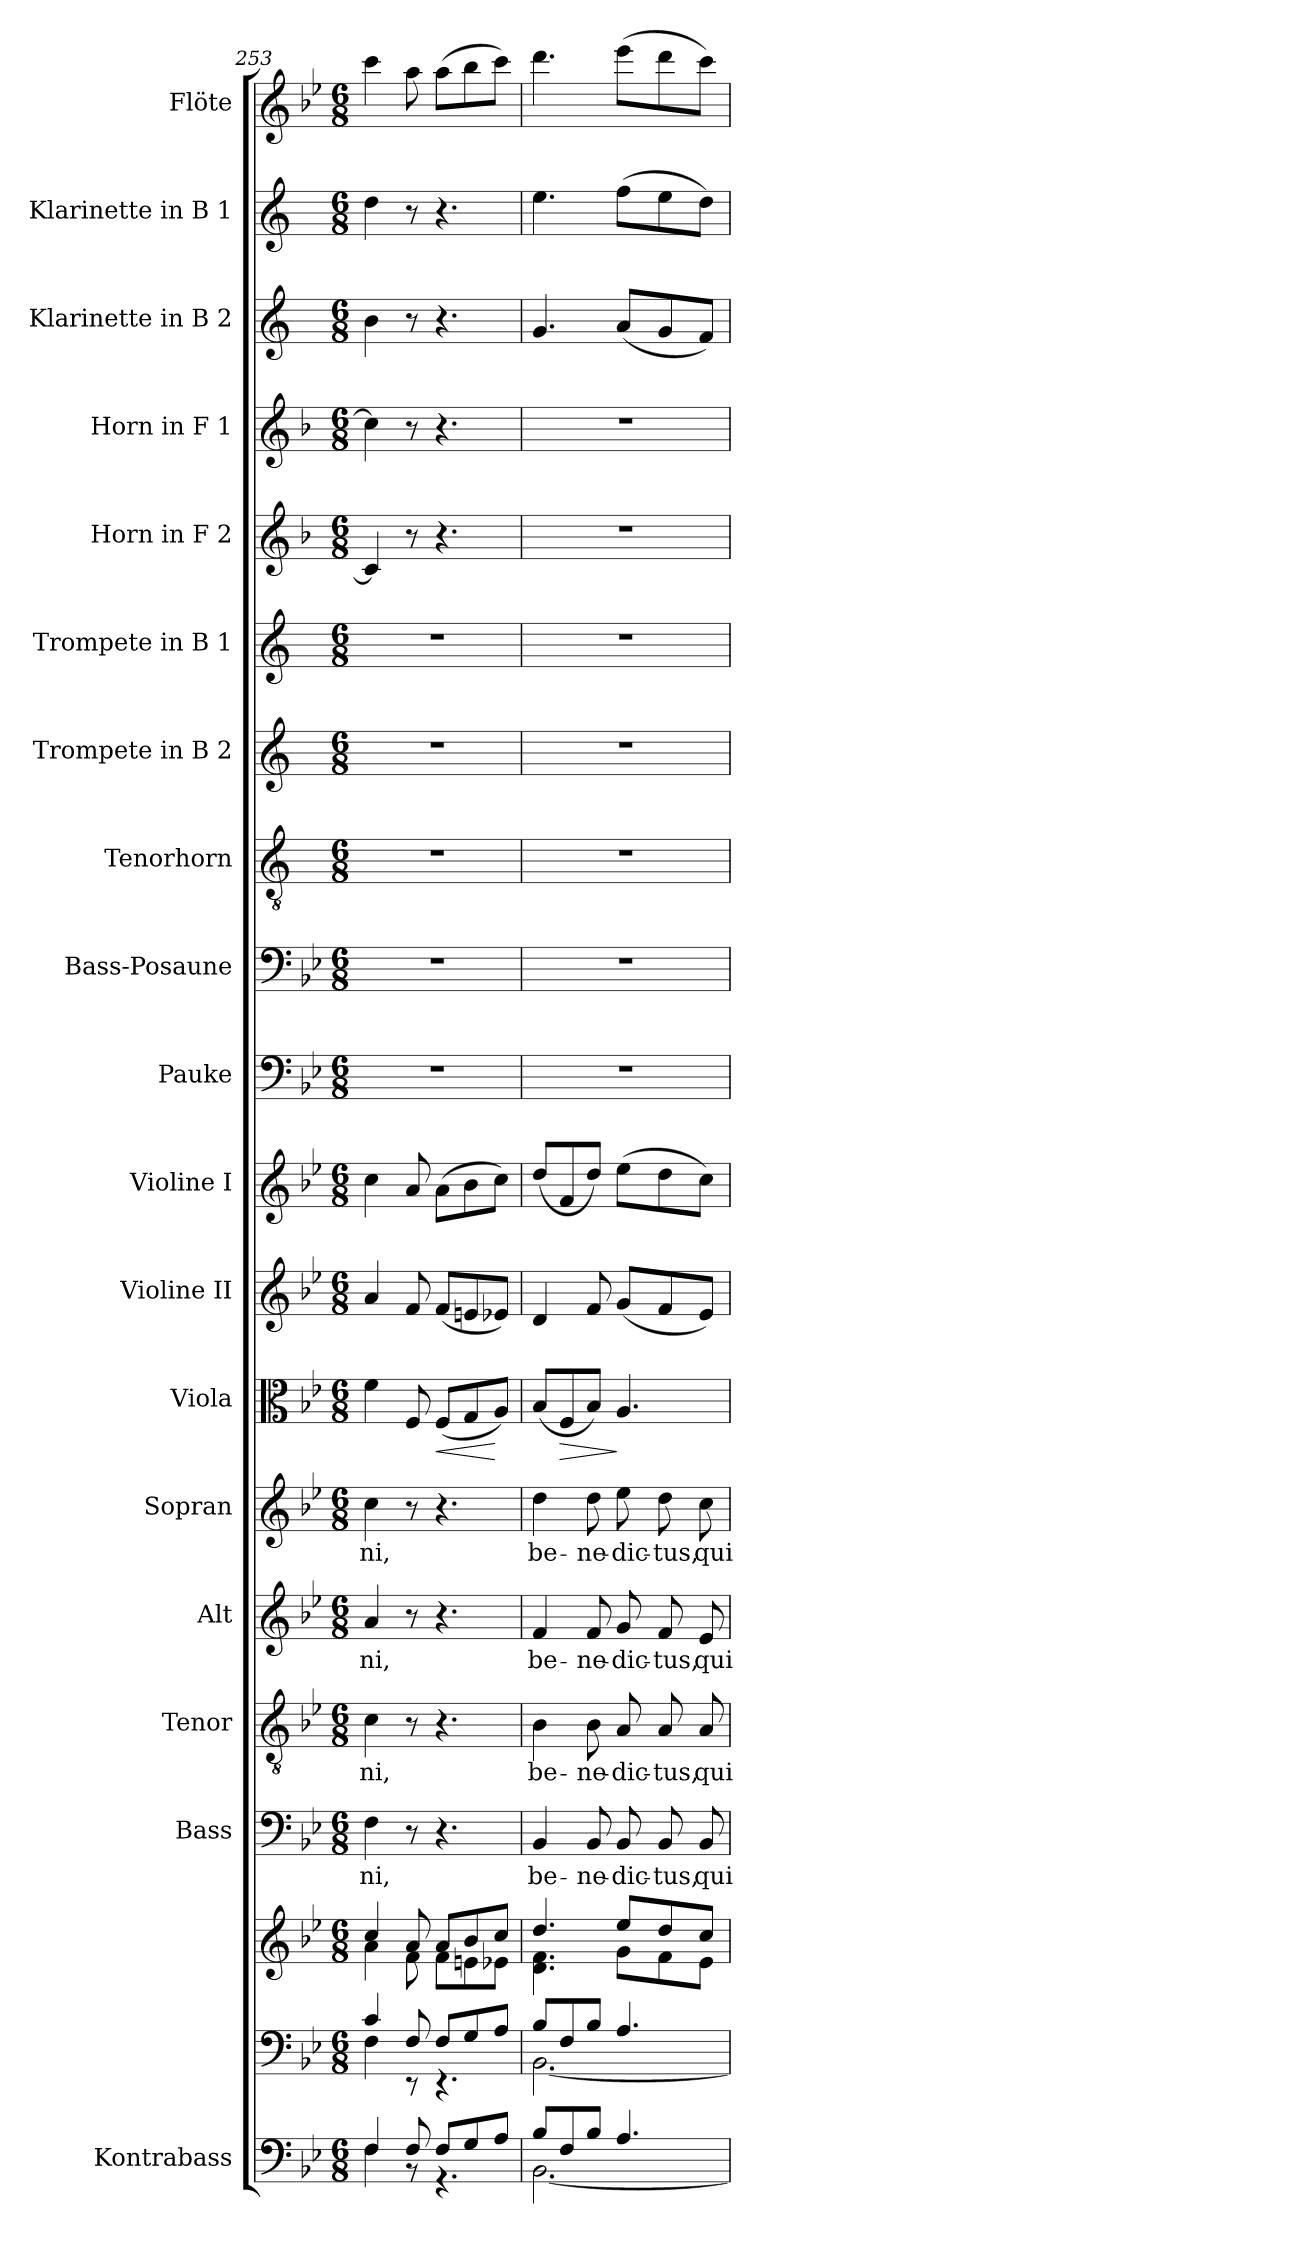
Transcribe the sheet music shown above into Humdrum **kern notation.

**kern	**kern	**kern	**kern	**text	**kern	**text	**kern	**text	**kern	**text	**kern	**dynam	**kern	**kern	**kern	**kern	**kern	**kern	**kern	**kern	**kern	**kern	**kern	**kern
*part19	*part18	*part18	*part17	*part17	*part16	*part16	*part15	*part15	*part14	*part14	*part13	*part13	*part12	*part11	*part10	*part9	*part8	*part7	*part6	*part5	*part4	*part3	*part2	*part1
*staff20	*staff19	*staff18	*staff17	*staff17	*staff16	*staff16	*staff15	*staff15	*staff14	*staff14	*staff13	*staff13	*staff12	*staff11	*staff10	*staff9	*staff8	*staff7	*staff6	*staff5	*staff4	*staff3	*staff2	*staff1
*I"Kontrabass	*	*	*I"Bass	*	*I"Tenor	*	*I"Alt	*	*I"Sopran	*	*I"Viola	*	*I"Violine II	*I"Violine I	*I"Pauke	*I"Bass-Posaune	*I"Tenorhorn	*I"Trompete in B 2	*I"Trompete in B 1	*I"Horn in F 2	*I"Horn in F 1	*I"Klarinette in B 2	*I"Klarinette in B 1	*I"Flöte
*I'Kb.	*	*	*I'B	*	*I'T	*	*I'A	*	*I'S	*	*I'Vla.	*	*I'Vl. II	*I'Vl. I	*I'Pk.	*I'B. Pos.	*I'T	*	*	*I'Hrn. 2	*I'Hrn. 1	*	*	*I'Fl.
*clefF4	*clefF4	*clefG2	*clefF4	*	*clefGv2	*	*clefG2	*	*clefG2	*	*clefC3	*	*clefG2	*clefG2	*clefF4	*clefF4	*clefGv2	*clefG2	*clefG2	*clefG2	*clefG2	*clefG2	*clefG2	*clefG2
*ITrd7c12	*	*	*	*	*	*	*	*	*	*	*	*	*	*	*	*	*ITrd1c2	*ITrd1c2	*ITrd1c2	*ITrd4c7	*ITrd4c7	*ITrd1c2	*ITrd1c2	*
*k[b-e-]	*k[b-e-]	*k[b-e-]	*k[b-e-]	*	*k[b-e-]	*	*k[b-e-]	*	*k[b-e-]	*	*k[b-e-]	*	*k[b-e-]	*k[b-e-]	*k[b-e-]	*k[b-e-]	*k[b-e-]	*k[b-e-]	*k[b-e-]	*k[b-e-]	*k[b-e-]	*k[b-e-]	*k[b-e-]	*k[b-e-]
*B-:	*B-:	*B-:	*B-:	*	*B-:	*	*B-:	*	*B-:	*	*B-:	*	*B-:	*B-:	*B-:	*B-:	*B-:	*B-:	*B-:	*B-:	*B-:	*B-:	*B-:	*B-:
*M6/8	*M6/8	*M6/8	*M6/8	*	*M6/8	*	*M6/8	*	*M6/8	*	*M6/8	*	*M6/8	*M6/8	*M6/8	*M6/8	*M6/8	*M6/8	*M6/8	*M6/8	*M6/8	*M6/8	*M6/8	*M6/8
=253	=253	=253	=253	=253	=253	=253	=253	=253	=253	=253	=253	=253	=253	=253	=253	=253	=253	=253	=253	=253	=253	=253	=253	=253
*^	*^	*^	*	*	*	*	*	*	*	*	*	*	*	*	*	*	*	*	*	*	*	*	*	*
!	!	!	!	!	!	!	!LO:LY:b	!	!LO:LY:b	!	!LO:LY:b	!	!LO:LY:b	!	!	!	!	!	!	!	!	!	!	!	!	!	!
4FF/	4FF\	4c/	4F\	4cc/	4a\	4F\	-ni,	4c\	-ni,	4a/	-ni,	4cc\	-ni,	4f\	.	4a/	4cc\	2.r	2.r	2.r	2.r	2.r	4F/]	4f\]	4a\	4cc\	4ccc\
8FF/	8rAA	8F/	8rEE	8a/	8f\	8r	.	8r	.	8r	.	8r	.	8F/	.	8f/	8a/	.	.	.	.	.	8r	8r	8r	8r	8aa\
!	!	!	!	!	!	!	!	!	!	!	!	!	!	!	!LO:HP:b	!	!	!	!	!	!	!	!	!	!	!	!
8FF/L	4.rGG	8F/L	4.rEE	8a/L	8f\L	4.r	.	4.r	.	4.r	.	4.r	.	(<8F/L	<	(<8f/L	(>8a\L	.	.	.	.	.	4.r	4.r	4.r	4.r	(>8aa\L
8GG/	.	8G/	.	8b-/	8en\	.	.	.	.	.	.	.	.	8G/	.	8en/	8b-\	.	.	.	.	.	.	.	.	.	8bb-\
8AA/J	.	8A/J	.	8cc/J	8e-X\J	.	.	.	.	.	.	.	.	8A/J)	[	8e-X/J)	8cc\J)	.	.	.	.	.	.	.	.	.	8ccc\J)
=254	=254	=254	=254	=254	=254	=254	=254	=254	=254	=254	=254	=254	=254	=254	=254	=254	=254	=254	=254	=254	=254	=254	=254	=254	=254	=254	=254
!	!	!	!	!	!	!	!LO:LY:b	!	!LO:LY:b	!	!LO:LY:b	!	!LO:LY:b	!	!	!	!	!	!	!	!	!	!	!	!	!	!
8BB-/L	[<2.BBB-\	8B-/L	[<2.BB-\	4.dd/	4.d\ 4.f\	4BB-/	be-	4B-\	be-	4f/	be-	4dd\	be-	(<8B-/L	.	4d/	(<8dd/L	2.r	2.r	2.r	2.r	2.r	2.r	2.r	4.f/	4.dd\	4.ddd\
!	!	!	!	!	!	!	!	!	!	!	!	!	!	!	!LO:HP:b	!	!	!	!	!	!	!	!	!	!	!	!
8FF/	.	8F/	.	.	.	.	.	.	.	.	.	.	.	8F/	>	.	8f/	.	.	.	.	.	.	.	.	.	.
!	!	!	!	!	!	!	!LO:LY:b	!	!LO:LY:b	!	!LO:LY:b	!	!LO:LY:b	!	!	!	!	!	!	!	!	!	!	!	!	!	!
8BB-/J	.	8B-/J	.	.	.	8BB-/	-ne-	8B-\	-ne-	8f/	-ne-	8dd\	-ne-	8B-/J)	.	8f/	8dd/J)	.	.	.	.	.	.	.	.	.	.
!	!	!	!	!	!	!	!LO:LY:b	!	!LO:LY:b	!	!LO:LY:b	!	!LO:LY:b	!	!	!	!	!	!	!	!	!	!	!	!	!	!
4.AA/	.	4.A/	.	8ee-/L	8g\L	8BB-/	-dic-	8A/	-dic-	8g/	-dic-	8ee-\	-dic-	4.A/	]	(<8g/L	(>8ee-\L	.	.	.	.	.	.	.	(<8g/L	(>8ee-\L	(>8eee-\L
!	!	!	!	!	!	!	!LO:LY:b	!	!LO:LY:b	!	!LO:LY:b	!	!LO:LY:b	!	!	!	!	!	!	!	!	!	!	!	!	!	!
.	.	.	.	8dd/	8f\	8BB-/	-tus,	8A/	-tus,	8f/	-tus,	8dd\	-tus,	.	.	8f/	8dd\	.	.	.	.	.	.	.	8f/	8dd\	8ddd\
!	!	!	!	!	!	!	!LO:LY:b	!	!LO:LY:b	!	!LO:LY:b	!	!LO:LY:b	!	!	!	!	!	!	!	!	!	!	!	!	!	!
.	.	.	.	8cc/J	8e-\J	8BB-/	qui	8A/	qui	8e-/	qui	8cc\	qui	.	.	8e-/J)	8cc\J)	.	.	.	.	.	.	.	8e-/J)	8cc\J)	8ccc\J)
*v	*v	*	*	*	*	*	*	*	*	*	*	*	*	*	*	*	*	*	*	*	*	*	*	*	*	*	*
*	*v	*v	*	*	*	*	*	*	*	*	*	*	*	*	*	*	*	*	*	*	*	*	*	*	*	*
*	*	*v	*v	*	*	*	*	*	*	*	*	*	*	*	*	*	*	*	*	*	*	*	*	*	*
=	=	=	=	=	=	=	=	=	=	=	=	=	=	=	=	=	=	=	=	=	=	=	=	=
*-	*-	*-	*-	*-	*-	*-	*-	*-	*-	*-	*-	*-	*-	*-	*-	*-	*-	*-	*-	*-	*-	*-	*-	*-
